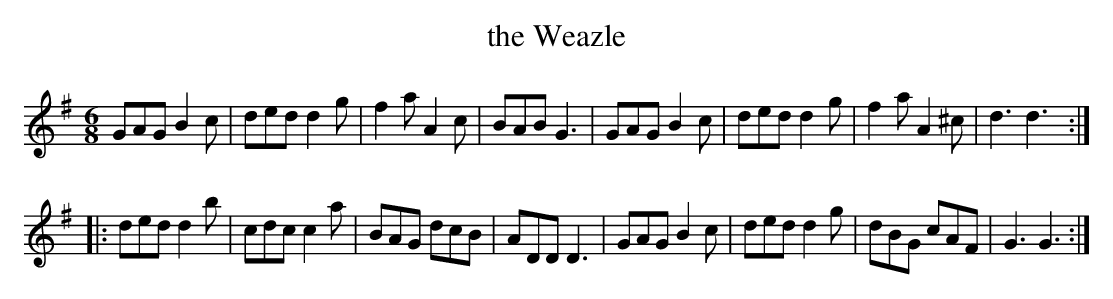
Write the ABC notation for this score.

X:1
T:the Weazle
M:6/8
K:G
GAG B2c| ded d2g| f2a A2c| BAB G3| \
GAG B2c| ded d2g| f2a A2^c| d3 d3:|
|:ded d2b| cdc c2a| BAG dcB| ADD D3| \
GAG B2c| ded d2g| dBG cAF| G3 G3 :|
